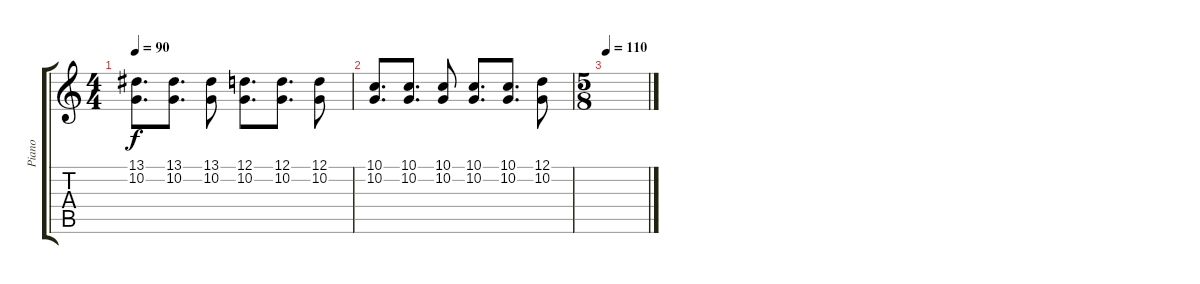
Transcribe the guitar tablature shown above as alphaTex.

\track ("Piano" "Piano") {instrument electricgrandpiano}
\staff {score tabs}
\tuning (D4 A3 F3 C3 G2 C2) {hide}
\ts (4 4)
\tempo 90
\clef g2
\ks c
(13.1 10.2).8{d dy f} (13.1 10.2).8{d} (13.1 10.2).8 (12.1 10.2).8{d} (12.1 10.2).8{d} (12.1 10.2).8 |
(10.1 10.2).8{d} (10.1 10.2).8{d} (10.1 10.2).8 (10.1 10.2).8{d} (10.1 10.2).8{d} (12.1 10.2).8 |
\ts (5 8)
\tempo 110
